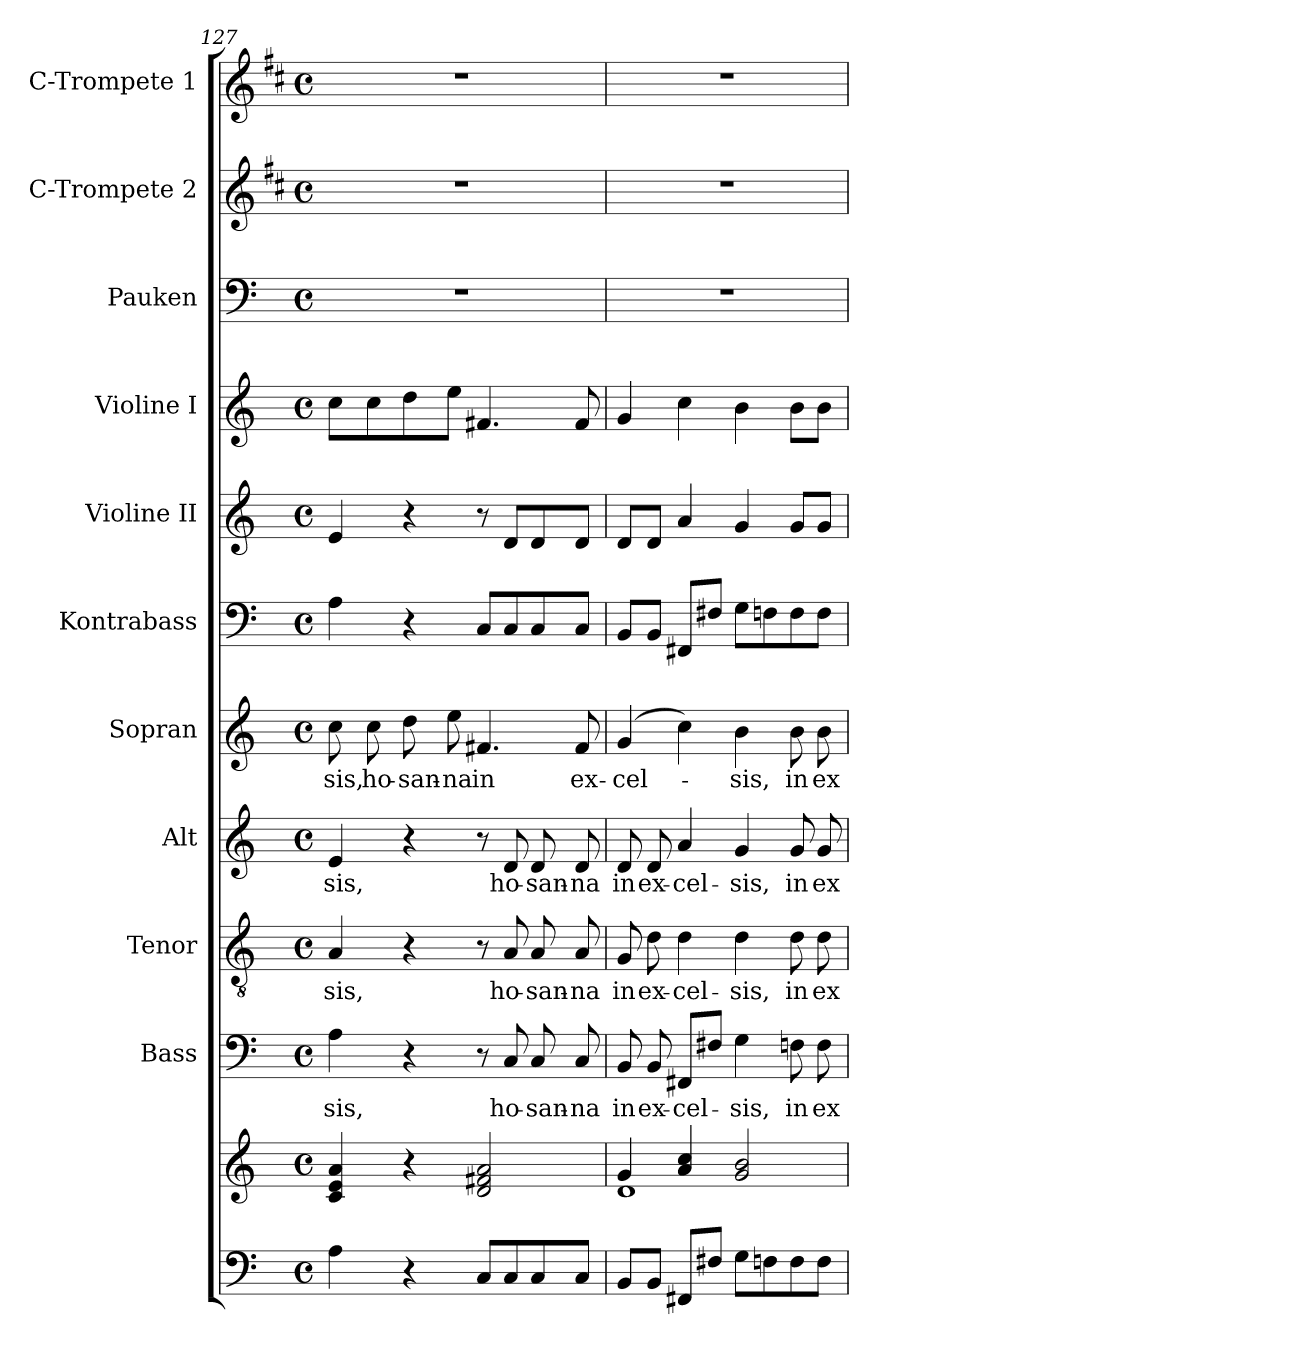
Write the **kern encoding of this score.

**kern	**kern	**kern	**text	**kern	**text	**kern	**text	**kern	**text	**kern	**kern	**kern	**kern	**kern	**kern
*part11	*part11	*part10	*part10	*part9	*part9	*part8	*part8	*part7	*part7	*part6	*part5	*part4	*part3	*part2	*part1
*staff12	*staff11	*staff10	*staff10	*staff9	*staff9	*staff8	*staff8	*staff7	*staff7	*staff6	*staff5	*staff4	*staff3	*staff2	*staff1
*	*	*I"Bass	*	*I"Tenor	*	*I"Alt	*	*I"Sopran	*	*I"Kontrabass	*I"Violine II	*I"Violine I	*I"Pauken	*I"C-Trompete 2	*I"C-Trompete 1
*	*	*I'B.	*	*I'T.	*	*I'A.	*	*I'S.	*	*I'Kb.	*I'Vl. II	*I'Vl. I	*I'Pk.	*I'C Trp. 2	*I'C Trp. 1
*clefF4	*clefG2	*clefF4	*	*clefGv2	*	*clefG2	*	*clefG2	*	*clefF4	*clefG2	*clefG2	*clefF4	*clefG2	*clefG2
*	*	*	*	*	*	*	*	*	*	*ITrd7c12	*	*	*	*ITrd1c2	*ITrd1c2
*k[]	*k[]	*k[]	*	*k[]	*	*k[]	*	*k[]	*	*k[]	*k[]	*k[]	*k[]	*k[]	*k[]
*C:	*C:	*C:	*	*C:	*	*C:	*	*C:	*	*C:	*C:	*C:	*C:	*C:	*C:
*M4/4	*M4/4	*M4/4	*	*M4/4	*	*M4/4	*	*M4/4	*	*M4/4	*M4/4	*M4/4	*M4/4	*M4/4	*M4/4
*met(c)	*met(c)	*met(c)	*	*met(c)	*	*met(c)	*	*met(c)	*	*met(c)	*met(c)	*met(c)	*met(c)	*met(c)	*met(c)
=127	=127	=127	=127	=127	=127	=127	=127	=127	=127	=127	=127	=127	=127	=127	=127
!	!	!	!LO:LY:b	!	!LO:LY:b	!	!LO:LY:b	!	!LO:LY:b	!	!	!	!	!	!
4A\	4c/ 4e/ 4a/	4A\	-sis,	4A/	-sis,	4e/	-sis,	8cc\	-sis,	4AA\	4e/	8cc\L	1r	1r	1r
!	!	!	!	!	!	!	!	!	!LO:LY:b	!	!	!	!	!	!
.	.	.	.	.	.	.	.	8cc\	ho-	.	.	8cc\	.	.	.
!	!	!	!	!	!	!	!	!	!LO:LY:b	!	!	!	!	!	!
4r	4r	4r	.	4r	.	4r	.	8dd\	-san-	4r	4r	8dd\	.	.	.
!	!	!	!	!	!	!	!	!	!LO:LY:b	!	!	!	!	!	!
.	.	.	.	.	.	.	.	8ee\	-na	.	.	8ee\J	.	.	.
!	!	!	!	!	!	!	!	!	!LO:LY:b	!	!	!	!	!	!
8C/L	2d/ 2f#X/ 2a/	8r	.	8r	.	8r	.	4.f#X/	in	8CC/L	8r	4.f#X/	.	.	.
!	!	!	!LO:LY:b	!	!LO:LY:b	!	!LO:LY:b	!	!	!	!	!	!	!	!
8C/	.	8C/	ho-	8A/	ho-	8d/	ho-	.	.	8CC/	8d/L	.	.	.	.
!	!	!	!LO:LY:b	!	!LO:LY:b	!	!LO:LY:b	!	!	!	!	!	!	!	!
8C/	.	8C/	-san-	8A/	-san-	8d/	-san-	.	.	8CC/	8d/	.	.	.	.
!	!	!	!LO:LY:b	!	!LO:LY:b	!	!LO:LY:b	!	!LO:LY:b	!	!	!	!	!	!
8C/J	.	8C/	-na	8A/	-na	8d/	-na	8f#/	ex-	8CC/J	8d/J	8f#/	.	.	.
=128	=128	=128	=128	=128	=128	=128	=128	=128	=128	=128	=128	=128	=128	=128	=128
*	*^	*	*	*	*	*	*	*	*	*	*	*	*	*	*
!	!	!	!	!LO:LY:b	!	!LO:LY:b	!	!LO:LY:b	!	!LO:LY:b	!	!	!	!	!	!
8BB/L	4g/	1d	8BB/	in	8G/	in	8d/	in	(4g/	-cel-	8BBB/L	8d/L	4g/	1r	1r	1r
!	!	!	!	!LO:LY:b	!	!LO:LY:b	!	!LO:LY:b	!	!	!	!	!	!	!	!
8BB/J	.	.	8BB/	ex-	8d\	ex-	8d/	ex-	.	.	8BBB/J	8d/J	.	.	.	.
!	!	!	!	!LO:LY:b	!	!LO:LY:b	!	!LO:LY:b	!	!	!	!	!	!	!	!
8FF#X/L	4a/ 4cc/	.	8FF#X/L	-cel-	4d\	-cel-	4a/	-cel-	4cc\)	.	8FFF#X/L	4a/	4cc\	.	.	.
8F#X/J	.	.	8F#X/J	.	.	.	.	.	.	.	8FF#X/J	.	.	.	.	.
!	!	!	!	!LO:LY:b	!	!LO:LY:b	!	!LO:LY:b	!	!LO:LY:b	!	!	!	!	!	!
8G\L	2g/ 2b/	.	4G\	-sis,	4d\	-sis,	4g/	-sis,	4b\	-sis,	8GG\L	4g/	4b\	.	.	.
8Fn\	.	.	.	.	.	.	.	.	.	.	8FFn\	.	.	.	.	.
!	!	!	!	!LO:LY:b	!	!LO:LY:b	!	!LO:LY:b	!	!LO:LY:b	!	!	!	!	!	!
8F\	.	.	8Fn\	in	8d\	in	8g/	in	8b\	in	8FF\	8g/L	8b\L	.	.	.
!	!	!	!	!LO:LY:b	!	!LO:LY:b	!	!LO:LY:b	!	!LO:LY:b	!	!	!	!	!	!
8F\J	.	.	8F\	ex-	8d\	ex-	8g/	ex-	8b\	ex-	8FF\J	8g/J	8b\J	.	.	.
*	*v	*v	*	*	*	*	*	*	*	*	*	*	*	*	*	*
=	=	=	=	=	=	=	=	=	=	=	=	=	=	=	=
*-	*-	*-	*-	*-	*-	*-	*-	*-	*-	*-	*-	*-	*-	*-	*-
